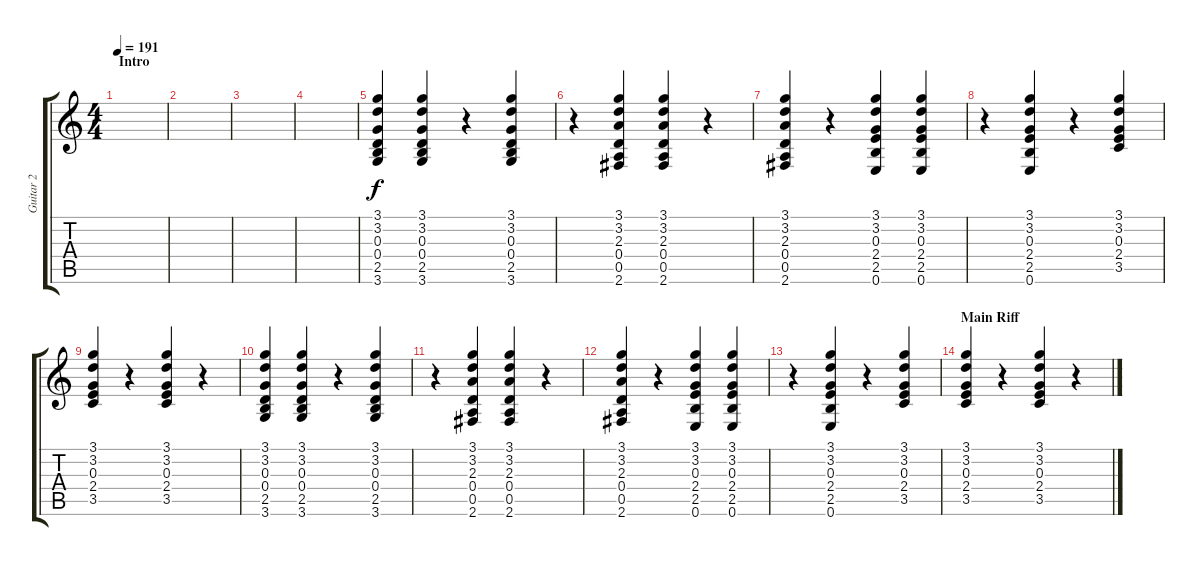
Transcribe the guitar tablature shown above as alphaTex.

\track ("Guitar 2" "Guitar 2") {instrument overdrivenguitar}
\staff {score tabs}
\tuning (E4 B3 G3 D3 A2 E2) {hide}
\ts (4 4)
\section ("" "Intro")
\tempo 191
\clef g2
\ks c
|
|
|
|
(3.1 3.2 0.3 0.4 2.5 3.6).4 (3.1 3.2 0.3 0.4 2.5 3.6).4 r.4 (3.1 3.2 0.3 0.4 2.5 3.6).4 |
r.4 (3.1 3.2 2.3 0.4 0.5 2.6).4 (3.1 3.2 2.3 0.4 0.5 2.6).4 r.4 |
(3.1 3.2 2.3 0.4 0.5 2.6).4 r.4 (3.1 3.2 0.3 2.4 2.5 0.6).4 (3.1 3.2 0.3 2.4 2.5 0.6).4 |
r.4 (3.1 3.2 0.3 2.4 2.5 0.6).4 r.4 (3.1 3.2 0.3 2.4 3.5).4 |
(3.1 3.2 0.3 2.4 3.5).4 r.4 (3.1 3.2 0.3 2.4 3.5).4 r.4 |
(3.1 3.2 0.3 0.4 2.5 3.6).4 (3.1 3.2 0.3 0.4 2.5 3.6).4 r.4 (3.1 3.2 0.3 0.4 2.5 3.6).4 |
r.4 (3.1 3.2 2.3 0.4 0.5 2.6).4 (3.1 3.2 2.3 0.4 0.5 2.6).4 r.4 |
(3.1 3.2 2.3 0.4 0.5 2.6).4 r.4 (3.1 3.2 0.3 2.4 2.5 0.6).4 (3.1 3.2 0.3 2.4 2.5 0.6).4 |
r.4 (3.1 3.2 0.3 2.4 2.5 0.6).4 r.4 (3.1 3.2 0.3 2.4 3.5).4 |
\section ("" "Main Riff")
(3.1 3.2 0.3 2.4 3.5).4 r.4 (3.1 3.2 0.3 2.4 3.5).4 r.4
